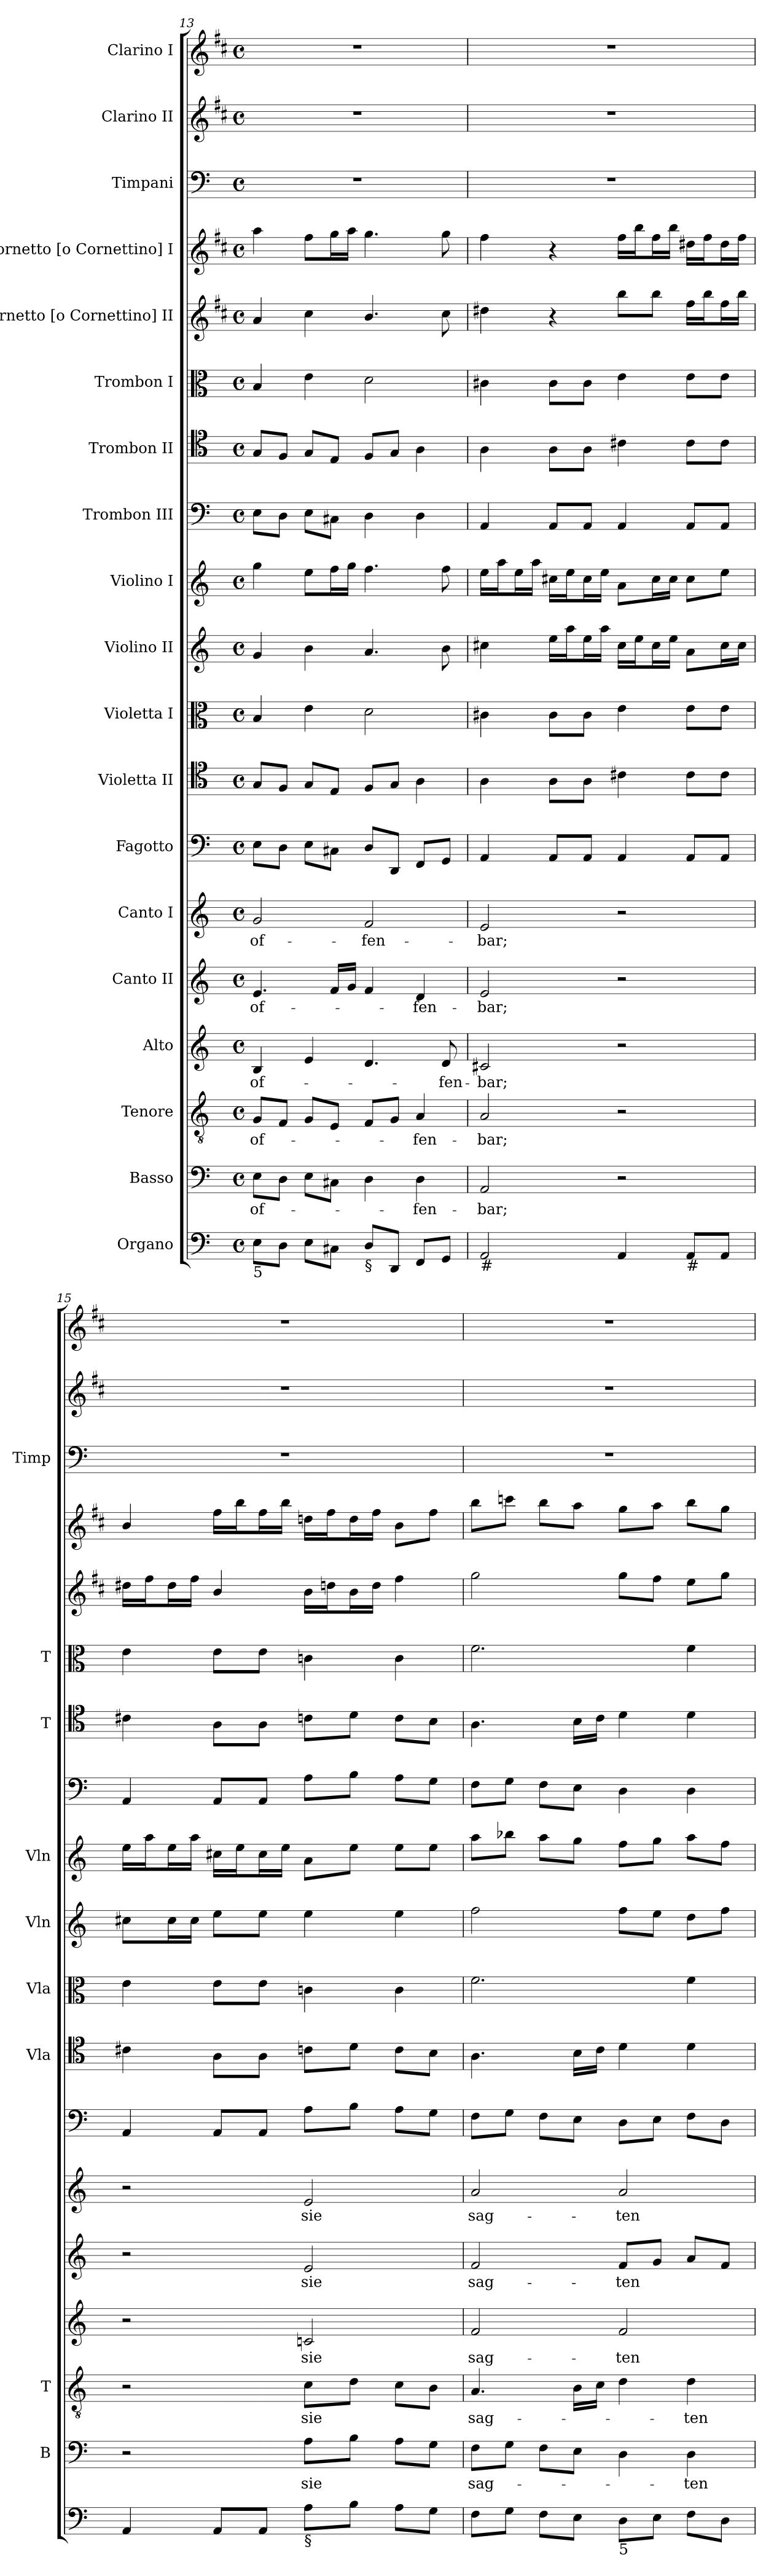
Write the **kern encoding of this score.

**kern	**kern	**text	**kern	**text	**kern	**text	**kern	**text	**kern	**text	**kern	**kern	**kern	**kern	**kern	**kern	**kern	**kern	**kern	**kern	**kern	**kern	**kern
*part19	*part18	*part18	*part17	*part17	*part16	*part16	*part15	*part15	*part14	*part14	*part13	*part12	*part11	*part10	*part9	*part8	*part7	*part6	*part5	*part4	*part3	*part2	*part1
*staff19	*staff18	*staff18	*staff17	*staff17	*staff16	*staff16	*staff15	*staff15	*staff14	*staff14	*staff13	*staff12	*staff11	*staff10	*staff9	*staff8	*staff7	*staff6	*staff5	*staff4	*staff3	*staff2	*staff1
*I"Organo	*I"Basso	*	*I"Tenore	*	*I"Alto	*	*I"Canto II	*	*I"Canto I	*	*I"Fagotto	*I"Violetta II	*I"Violetta I	*I"Violino II	*I"Violino I	*I"Trombon III	*I"Trombon II	*I"Trombon I	*I"Cornetto [o Cornettino] II	*I"Cornetto [o Cornettino] I	*I"Timpani	*I"Clarino II	*I"Clarino I
*	*I'B	*	*I'T	*	*	*	*	*	*	*	*	*I'Vla	*I'Vla	*I'Vln	*I'Vln	*	*I'T	*I'T	*	*	*I'Timp	*	*
*clefF4	*clefF4	*	*clefGv2	*	*clefG2	*	*clefG2	*	*clefG2	*	*clefF4	*clefC4	*clefC3	*clefG2	*clefG2	*clefF4	*clefC4	*clefC3	*clefG2	*clefG2	*clefF4	*clefG2	*clefG2
*	*	*	*ITrd7c12	*	*	*	*	*	*	*	*	*	*	*	*	*	*	*	*ITrd1c2	*ITrd1c2	*	*ITrd1c2	*ITrd1c2
*k[]	*k[]	*	*k[]	*	*k[]	*	*k[]	*	*k[]	*	*k[]	*k[]	*k[]	*k[]	*k[]	*k[]	*k[]	*k[]	*k[]	*k[]	*k[]	*k[]	*k[]
*C:	*C:	*	*C:	*	*C:	*	*C:	*	*C:	*	*C:	*C:	*C:	*C:	*C:	*C:	*C:	*C:	*C:	*C:	*C:	*C:	*C:
*M4/4	*M4/4	*	*M4/4	*	*M4/4	*	*M4/4	*	*M4/4	*	*M4/4	*M4/4	*M4/4	*M4/4	*M4/4	*M4/4	*M4/4	*M4/4	*M4/4	*M4/4	*M4/4	*M4/4	*M4/4
*met(c)	*met(c)	*	*met(c)	*	*met(c)	*	*met(c)	*	*met(c)	*	*met(c)	*met(c)	*met(c)	*met(c)	*met(c)	*met(c)	*met(c)	*met(c)	*met(c)	*met(c)	*met(c)	*met(c)	*met(c)
=13	=13	=13	=13	=13	=13	=13	=13	=13	=13	=13	=13	=13	=13	=13	=13	=13	=13	=13	=13	=13	=13	=13	=13
!LO:TX:b:t=5	!	!	!	!	!	!	!	!	!	!	!	!	!	!	!	!	!	!	!	!	!	!	!
!	!	!LO:LY:b	!	!LO:LY:b	!	!LO:LY:b	!	!LO:LY:b	!	!LO:LY:b	!	!	!	!	!	!	!	!	!	!	!	!	!
8E\L	8E\L	of-	8GG/L	of-	4B/	of-	4.e/	of-	2g/	of-	8E\L	8G/L	4B/	4g/	4gg\	8E\L	8G/L	4B/	4g/	4gg\	1r	1r	1r
8D\J	8D\J	.	8FF/J	.	.	.	.	.	.	.	8D\J	8F/J	.	.	.	8D\J	8F/J	.	.	.	.	.	.
8E\L	8E\L	.	8GG/L	.	4e/	.	.	.	.	.	8E\L	8G/L	4e\	4b\	8ee\L	8E\L	8G/L	4e\	4b\	8ee\L	.	.	.
8C#X\J	8C#X\J	.	8EE/J	.	.	.	16f/LL	.	.	.	8C#X\J	8E/J	.	.	16ff\L	8C#X\J	8E/J	.	.	16ff\L	.	.	.
.	.	.	.	.	.	.	16g/JJ	.	.	.	.	.	.	.	16gg\JJ	.	.	.	.	16gg\JJ	.	.	.
!LO:TX:b:t=§	!	!	!	!	!	!	!	!	!	!	!	!	!	!	!	!	!	!	!	!	!	!	!
!	!	!	!	!	!	!	!	!	!	!LO:LY:b	!	!	!	!	!	!	!	!	!	!	!	!	!
8D/L	4D\	.	8FF/L	.	4.d/	.	4f/	.	2f/	-fen-	8D/L	8F/L	2d\	4.a/	4.ff\	4D\	8F/L	2d\	4.a/	4.ff\	.	.	.
8DD/J	.	.	8GG/J	.	.	.	.	.	.	.	8DD/J	8G/J	.	.	.	.	8G/J	.	.	.	.	.	.
!	!	!LO:LY:b	!	!LO:LY:b	!	!	!	!LO:LY:b	!	!	!	!	!	!	!	!	!	!	!	!	!	!	!
8FF/L	4D\	-fen-	4AA/	-fen-	.	.	4d/	-fen-	.	.	8FF/L	4A\	.	.	.	4D\	4A\	.	.	.	.	.	.
!	!	!	!	!	!	!LO:LY:b	!	!	!	!	!	!	!	!	!	!	!	!	!	!	!	!	!
8GG/J	.	.	.	.	8d/	-fen-	.	.	.	.	8GG/J	.	.	8b\	8ff\	.	.	.	8b\	8ff\	.	.	.
=14	=14	=14	=14	=14	=14	=14	=14	=14	=14	=14	=14	=14	=14	=14	=14	=14	=14	=14	=14	=14	=14	=14	=14
!LO:TX:b:t=#	!	!	!	!	!	!	!	!	!	!	!	!	!	!	!	!	!	!	!	!	!	!	!
!	!	!LO:LY:b	!	!LO:LY:b	!	!LO:LY:b	!	!LO:LY:b	!	!LO:LY:b	!	!	!	!	!	!	!	!	!	!	!	!	!
2AA/	2AA/	-bar;	2AA/	-bar;	2c#X/	-bar;	2e/	-bar;	2e/	-bar;	4AA/	4A\	4c#X\	4cc#X\	16ee\LL	4AA/	4A\	4c#X\	4cc#X\	4ee\	1r	1r	1r
.	.	.	.	.	.	.	.	.	.	.	.	.	.	.	16aa\J	.	.	.	.	.	.	.	.
.	.	.	.	.	.	.	.	.	.	.	.	.	.	.	16ee\L	.	.	.	.	.	.	.	.
.	.	.	.	.	.	.	.	.	.	.	.	.	.	.	16aa\JJ	.	.	.	.	.	.	.	.
.	.	.	.	.	.	.	.	.	.	.	8AA/L	8A\L	8c#\L	16ee\LL	16cc#X\LL	8AA/L	8A\L	8c#\L	4r	4r	.	.	.
.	.	.	.	.	.	.	.	.	.	.	.	.	.	16aa\J	16ee\J	.	.	.	.	.	.	.	.
.	.	.	.	.	.	.	.	.	.	.	8AA/J	8A\J	8c#\J	16ee\L	16cc#\L	8AA/J	8A\J	8c#\J	.	.	.	.	.
.	.	.	.	.	.	.	.	.	.	.	.	.	.	16aa\JJ	16ee\JJ	.	.	.	.	.	.	.	.
4AA/	2r	.	2r	.	2r	.	2r	.	2r	.	4AA/	4c#X\	4e\	16cc#\LL	8a\L	4AA/	4c#X\	4e\	8aa\L	16ee\LL	.	.	.
.	.	.	.	.	.	.	.	.	.	.	.	.	.	16ee\J	.	.	.	.	.	16aa\J	.	.	.
.	.	.	.	.	.	.	.	.	.	.	.	.	.	16cc#\L	16cc#\L	.	.	.	8aa\J	16ee\L	.	.	.
.	.	.	.	.	.	.	.	.	.	.	.	.	.	16ee\JJ	16cc#\JJ	.	.	.	.	16aa\JJ	.	.	.
!LO:TX:b:t=#	!	!	!	!	!	!	!	!	!	!	!	!	!	!	!	!	!	!	!	!	!	!	!
8AA/L	.	.	.	.	.	.	.	.	.	.	8AA/L	8c#\L	8e\L	8a\L	8cc#\L	8AA/L	8c#\L	8e\L	16ee\LL	16cc#X\LL	.	.	.
.	.	.	.	.	.	.	.	.	.	.	.	.	.	.	.	.	.	.	16aa\J	16ee\J	.	.	.
8AA/J	.	.	.	.	.	.	.	.	.	.	8AA/J	8c#\J	8e\J	16cc#\L	8ee\J	8AA/J	8c#\J	8e\J	16ee\L	16cc#\L	.	.	.
.	.	.	.	.	.	.	.	.	.	.	.	.	.	16cc#\JJ	.	.	.	.	16aa\JJ	16ee\JJ	.	.	.
=15	=15	=15	=15	=15	=15	=15	=15	=15	=15	=15	=15	=15	=15	=15	=15	=15	=15	=15	=15	=15	=15	=15	=15
4AA/	2r	.	2r	.	2r	.	2r	.	2r	.	4AA/	4c#X\	4e\	8cc#X\L	16ee\LL	4AA/	4c#X\	4e\	16cc#X\LL	4a/	1r	1r	1r
.	.	.	.	.	.	.	.	.	.	.	.	.	.	.	16aa\J	.	.	.	16ee\J	.	.	.	.
.	.	.	.	.	.	.	.	.	.	.	.	.	.	16cc#\L	16ee\L	.	.	.	16cc#\L	.	.	.	.
.	.	.	.	.	.	.	.	.	.	.	.	.	.	16cc#\JJ	16aa\JJ	.	.	.	16ee\JJ	.	.	.	.
8AA/L	.	.	.	.	.	.	.	.	.	.	8AA/L	8A\L	8e\L	8ee\L	16cc#X\LL	8AA/L	8A\L	8e\L	4a/	16ee\LL	.	.	.
.	.	.	.	.	.	.	.	.	.	.	.	.	.	.	16ee\J	.	.	.	.	16aa\J	.	.	.
8AA/J	.	.	.	.	.	.	.	.	.	.	8AA/J	8A\J	8e\J	8ee\J	16cc#\L	8AA/J	8A\J	8e\J	.	16ee\L	.	.	.
.	.	.	.	.	.	.	.	.	.	.	.	.	.	.	16ee\JJ	.	.	.	.	16aa\JJ	.	.	.
!LO:TX:b:t=§	!	!	!	!	!	!	!	!	!	!	!	!	!	!	!	!	!	!	!	!	!	!	!
!	!	!LO:LY:b	!	!LO:LY:b	!	!LO:LY:b	!	!LO:LY:b	!	!LO:LY:b	!	!	!	!	!	!	!	!	!	!	!	!	!
8A\L	8A\L	sie	8C\L	sie	2cn/	sie	2e/	sie	2e/	sie	8A\L	8cn\L	4cn\	4ee\	8a\L	8A\L	8cn\L	4cn\	16a\LL	16ccn\LL	.	.	.
.	.	.	.	.	.	.	.	.	.	.	.	.	.	.	.	.	.	.	16ccn\J	16ee\J	.	.	.
8B\J	8B\J	.	8D\J	.	.	.	.	.	.	.	8B\J	8d\J	.	.	8ee\J	8B\J	8d\J	.	16a\L	16cc\L	.	.	.
.	.	.	.	.	.	.	.	.	.	.	.	.	.	.	.	.	.	.	16cc\JJ	16ee\JJ	.	.	.
8A\L	8A\L	.	8C\L	.	.	.	.	.	.	.	8A\L	8c\L	4c\	4ee\	8ee\L	8A\L	8c\L	4c\	4ee\	8a\L	.	.	.
8G\J	8G\J	.	8BB\J	.	.	.	.	.	.	.	8G\J	8B\J	.	.	8ee\J	8G\J	8B\J	.	.	8ee\J	.	.	.
!!LO:PB:g=z
=16	=16	=16	=16	=16	=16	=16	=16	=16	=16	=16	=16	=16	=16	=16	=16	=16	=16	=16	=16	=16	=16	=16	=16
!	!	!LO:LY:b	!	!LO:LY:b	!	!LO:LY:b	!	!LO:LY:b	!	!LO:LY:b	!	!	!	!	!	!	!	!	!	!	!	!	!
8F\L	8F\L	sag-	4.AA/	sag-	2f/	sag-	2f/	sag-	2a/	sag-	8F\L	4.A\	2.f\	2ff\	8aa\L	8F\L	4.A\	2.f\	2ff\	8aa\L	1r	1r	1r
8G\J	8G\J	.	.	.	.	.	.	.	.	.	8G\J	.	.	.	8bb-X\J	8G\J	.	.	.	8bb-X\J	.	.	.
8F\L	8F\L	.	.	.	.	.	.	.	.	.	8F\L	.	.	.	8aa\L	8F\L	.	.	.	8aa\L	.	.	.
8E\J	8E\J	.	16BB\LL	.	.	.	.	.	.	.	8E\J	16B\LL	.	.	8gg\J	8E\J	16B\LL	.	.	8gg\J	.	.	.
.	.	.	16C\JJ	.	.	.	.	.	.	.	.	16c\JJ	.	.	.	.	16c\JJ	.	.	.	.	.	.
!LO:TX:b:t=5	!	!	!	!	!	!	!	!	!	!	!	!	!	!	!	!	!	!	!	!	!	!	!
!	!	!	!	!	!	!LO:LY:b	!	!LO:LY:b	!	!LO:LY:b	!	!	!	!	!	!	!	!	!	!	!	!	!
8D\L	4D\	.	4D\	.	2f/	-ten	8f/L	-ten	2a/	-ten	8D\L	4d\	.	8ff\L	8ff\L	4D\	4d\	.	8ff\L	8ff\L	.	.	.
8E\J	.	.	.	.	.	.	8g/J	.	.	.	8E\J	.	.	8ee\J	8gg\J	.	.	.	8ee\J	8gg\J	.	.	.
!	!	!LO:LY:b	!	!LO:LY:b	!	!	!	!	!	!	!	!	!	!	!	!	!	!	!	!	!	!	!
8F\L	4D\	-ten	4D\	-ten	.	.	8a/L	.	.	.	8F\L	4d\	4f\	8dd\L	8aa\L	4D\	4d\	4f\	8dd\L	8aa\L	.	.	.
8D\J	.	.	.	.	.	.	8f/J	.	.	.	8D\J	.	.	8ff\J	8ff\J	.	.	.	8ff\J	8ff\J	.	.	.
=	=	=	=	=	=	=	=	=	=	=	=	=	=	=	=	=	=	=	=	=	=	=	=
*-	*-	*-	*-	*-	*-	*-	*-	*-	*-	*-	*-	*-	*-	*-	*-	*-	*-	*-	*-	*-	*-	*-	*-
